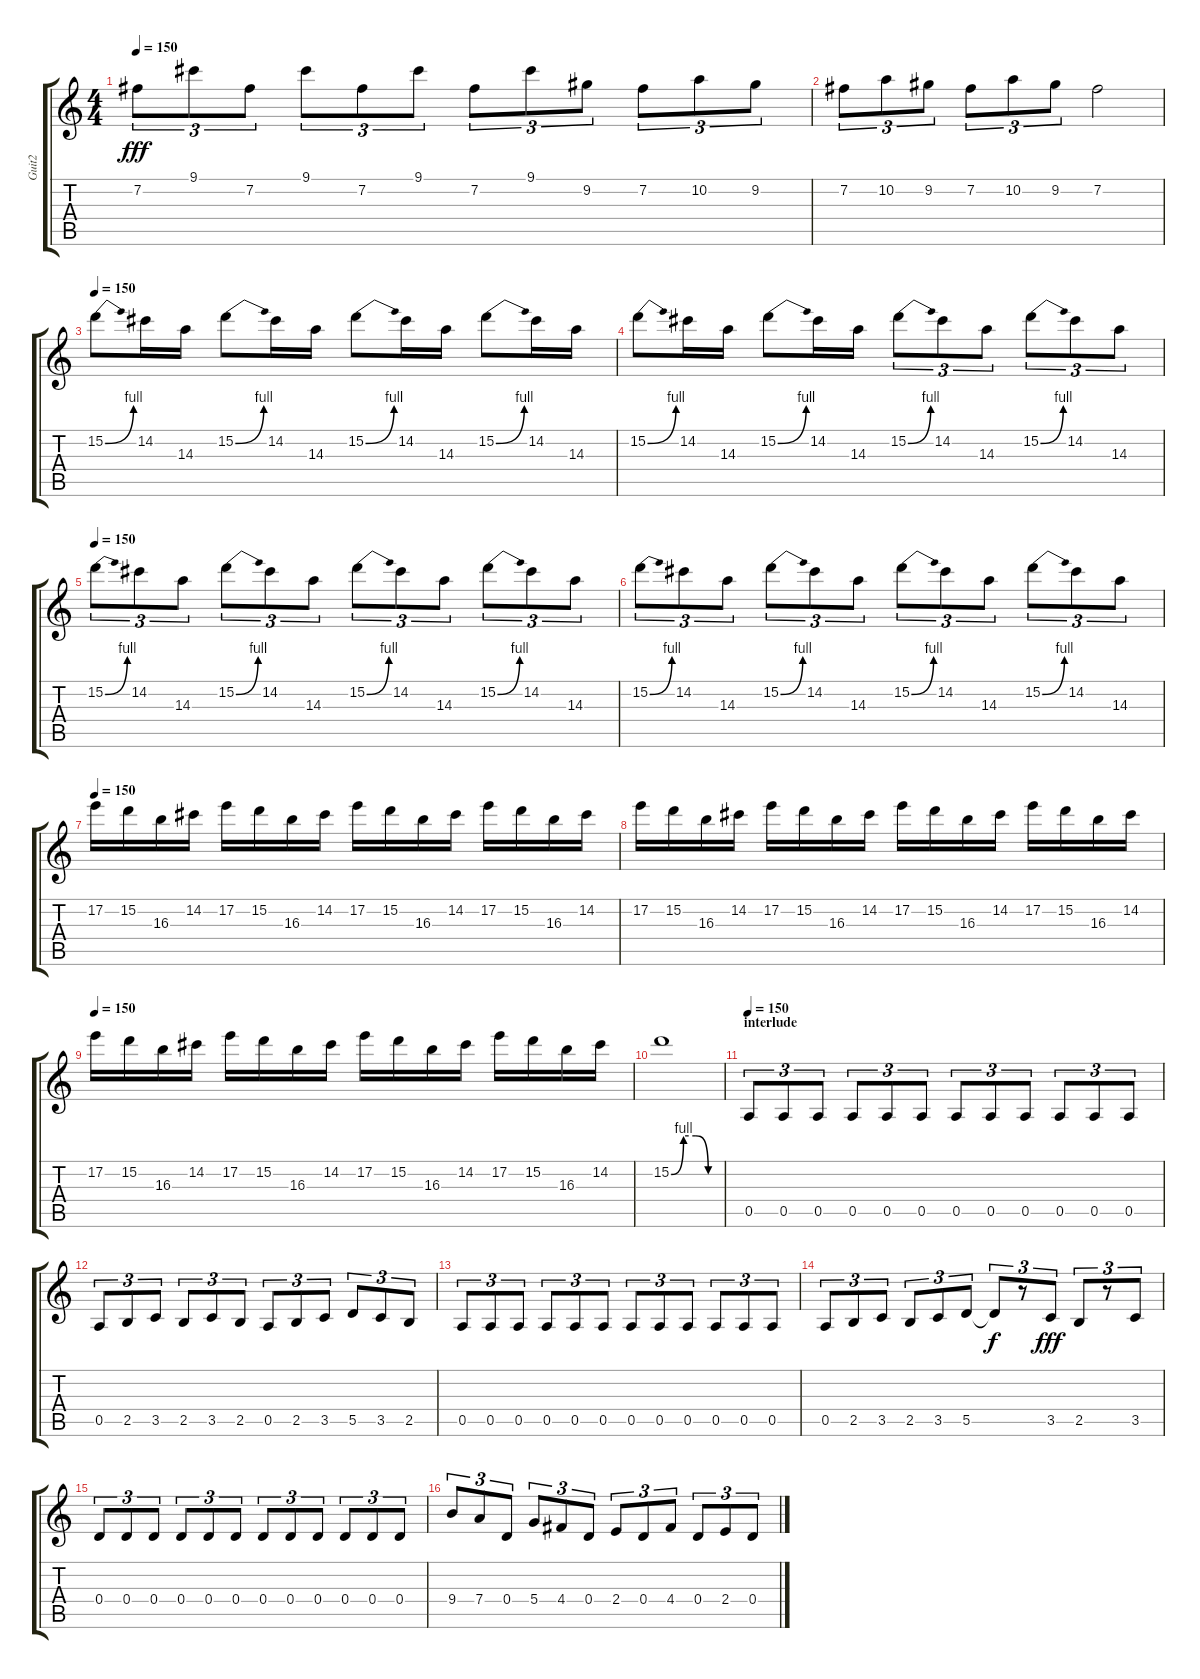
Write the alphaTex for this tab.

\track ("Guit2" "Guit2") {instrument electricguitarclean}
\staff {score tabs}
\tuning (E4 B3 G3 D3 A2 E2) {hide}
\ts (4 4)
\tempo 150
\clef g2
\ks c
7.2.8{tu (3 2) dy fff} 9.1.8{tu (3 2)} 7.2.8{tu (3 2)} 9.1.8{tu (3 2)} 7.2.8{tu (3 2)} 9.1.8{tu (3 2)} 7.2.8{tu (3 2)} 9.1.8{tu (3 2)} 9.2.8{tu (3 2)} 7.2.8{tu (3 2)} 10.2.8{tu (3 2)} 9.2.8{tu (3 2)} |
7.2.8{tu (3 2)} 10.2.8{tu (3 2)} 9.2.8{tu (3 2)} 7.2.8{tu (3 2)} 10.2.8{tu (3 2)} 9.2.8{tu (3 2)} 7.2.2 |
\tempo 150
15.2{be (bend 0 0 60 4)}.8 14.2.16 14.3.16 15.2{be (bend 0 0 60 4)}.8 14.2.16 14.3.16 15.2{be (bend 0 0 60 4)}.8 14.2.16 14.3.16 15.2{be (bend 0 0 60 4)}.8 14.2.16 14.3.16 |
15.2{be (bend 0 0 60 4)}.8 14.2.16 14.3.16 15.2{be (bend 0 0 60 4)}.8 14.2.16 14.3.16 15.2{be (bend 0 0 60 4)}.8{tu (3 2)} 14.2.8{tu (3 2)} 14.3.8{tu (3 2)} 15.2{be (bend 0 0 60 4)}.8{tu (3 2)} 14.2.8{tu (3 2)} 14.3.8{tu (3 2)} |
\tempo 150
15.2{be (bend 0 0 60 4)}.8{tu (3 2)} 14.2.8{tu (3 2)} 14.3.8{tu (3 2)} 15.2{be (bend 0 0 60 4)}.8{tu (3 2)} 14.2.8{tu (3 2)} 14.3.8{tu (3 2)} 15.2{be (bend 0 0 60 4)}.8{tu (3 2)} 14.2.8{tu (3 2)} 14.3.8{tu (3 2)} 15.2{be (bend 0 0 60 4)}.8{tu (3 2)} 14.2.8{tu (3 2)} 14.3.8{tu (3 2)} |
15.2{be (bend 0 0 60 4)}.8{tu (3 2)} 14.2.8{tu (3 2)} 14.3.8{tu (3 2)} 15.2{be (bend 0 0 60 4)}.8{tu (3 2)} 14.2.8{tu (3 2)} 14.3.8{tu (3 2)} 15.2{be (bend 0 0 60 4)}.8{tu (3 2)} 14.2.8{tu (3 2)} 14.3.8{tu (3 2)} 15.2{be (bend 0 0 60 4)}.8{tu (3 2)} 14.2.8{tu (3 2)} 14.3.8{tu (3 2)} |
\tempo 150
17.2.16 15.2.16 16.3.16 14.2.16 17.2.16 15.2.16 16.3.16 14.2.16 17.2.16 15.2.16 16.3.16 14.2.16 17.2.16 15.2.16 16.3.16 14.2.16 |
17.2.16 15.2.16 16.3.16 14.2.16 17.2.16 15.2.16 16.3.16 14.2.16 17.2.16 15.2.16 16.3.16 14.2.16 17.2.16 15.2.16 16.3.16 14.2.16 |
\tempo 150
17.2.16 15.2.16 16.3.16 14.2.16 17.2.16 15.2.16 16.3.16 14.2.16 17.2.16 15.2.16 16.3.16 14.2.16 17.2.16 15.2.16 16.3.16 14.2.16 |
15.2{be (custom 0 0 15 4 30 4 45 0 60 0)}.1 |
\section ("" "interlude")
\tempo 150
0.5.8{tu (3 2) volume 11 instrument overdrivenguitar} 0.5.8{tu (3 2)} 0.5.8{tu (3 2)} 0.5.8{tu (3 2)} 0.5.8{tu (3 2)} 0.5.8{tu (3 2)} 0.5.8{tu (3 2)} 0.5.8{tu (3 2)} 0.5.8{tu (3 2)} 0.5.8{tu (3 2)} 0.5.8{tu (3 2)} 0.5.8{tu (3 2)} |
0.5.8{tu (3 2)} 2.5.8{tu (3 2)} 3.5.8{tu (3 2)} 2.5.8{tu (3 2)} 3.5.8{tu (3 2)} 2.5.8{tu (3 2)} 0.5.8{tu (3 2)} 2.5.8{tu (3 2)} 3.5.8{tu (3 2)} 5.5.8{tu (3 2)} 3.5.8{tu (3 2)} 2.5.8{tu (3 2)} |
0.5.8{tu (3 2)} 0.5.8{tu (3 2)} 0.5.8{tu (3 2)} 0.5.8{tu (3 2)} 0.5.8{tu (3 2)} 0.5.8{tu (3 2)} 0.5.8{tu (3 2)} 0.5.8{tu (3 2)} 0.5.8{tu (3 2)} 0.5.8{tu (3 2)} 0.5.8{tu (3 2)} 0.5.8{tu (3 2)} |
0.5.8{tu (3 2)} 2.5.8{tu (3 2)} 3.5.8{tu (3 2)} 2.5.8{tu (3 2)} 3.5.8{tu (3 2)} 5.5.8{tu (3 2)} 5.5{t}.8{tu (3 2) dy f} r.8{tu (3 2)} 3.5.8{tu (3 2) dy fff} 2.5.8{tu (3 2)} r.8{tu (3 2)} 3.5.8{tu (3 2)} |
0.4.8{tu (3 2)} 0.4.8{tu (3 2)} 0.4.8{tu (3 2)} 0.4.8{tu (3 2)} 0.4.8{tu (3 2)} 0.4.8{tu (3 2)} 0.4.8{tu (3 2)} 0.4.8{tu (3 2)} 0.4.8{tu (3 2)} 0.4.8{tu (3 2)} 0.4.8{tu (3 2)} 0.4.8{tu (3 2)} |
9.4.8{tu (3 2)} 7.4.8{tu (3 2)} 0.4.8{tu (3 2)} 5.4.8{tu (3 2)} 4.4.8{tu (3 2)} 0.4.8{tu (3 2)} 2.4.8{tu (3 2)} 0.4.8{tu (3 2)} 4.4.8{tu (3 2)} 0.4.8{tu (3 2)} 2.4.8{tu (3 2)} 0.4.8{tu (3 2)}
